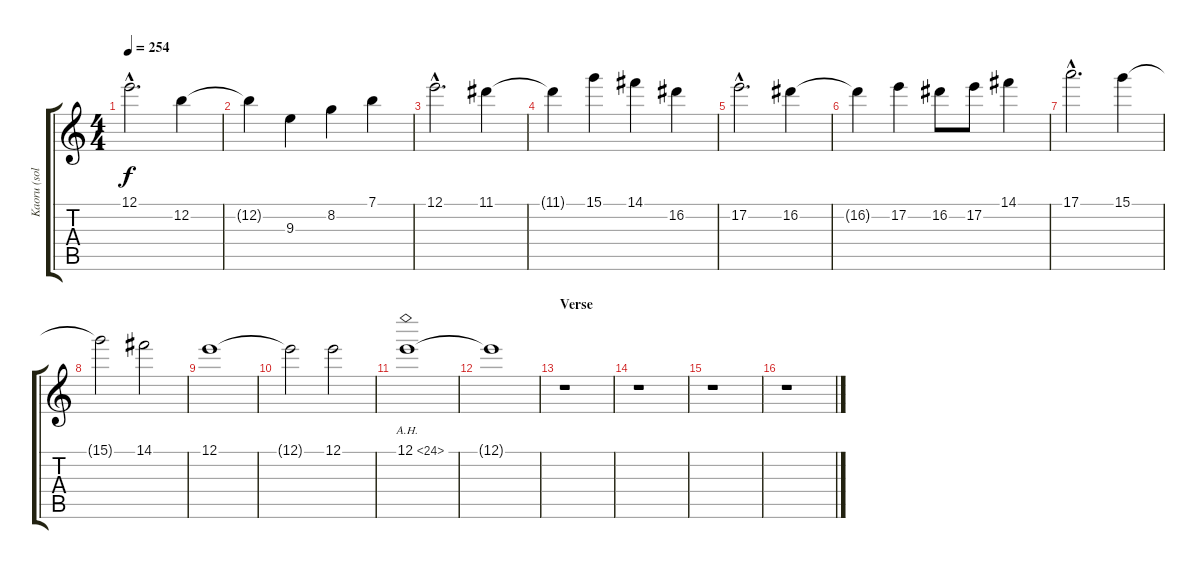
\track ("Kaoru (solo guitar)" "Kaoru (sol") {instrument overdrivenguitar}
\staff {score tabs}
\tuning (E4 B3 G3 D3 A2 E2) {hide}
\ts (4 4)
\tempo 254
\clef g2
\ks c
12.1{hac}.2{d dy f} 12.2.4 |
12.2{t}.4 9.3.4 8.2.4 7.1.4 |
12.1{hac}.2{d} 11.1.4 |
11.1{t}.4 15.1.4 14.1.4 16.2.4 |
17.2{hac}.2{d} 16.2.4 |
16.2{t}.4 17.2.4 16.2.8 17.2.8 14.1.4 |
17.1{hac}.2{d} 15.1.4 |
15.1{t}.2 14.1.2 |
12.1.1 |
12.1{t}.2 12.1.2 |
12.1{ah 12}.1 |
12.1{t}.1 |
\section ("" "Verse")
r.1 |
r.1 |
r.1 |
r.1
